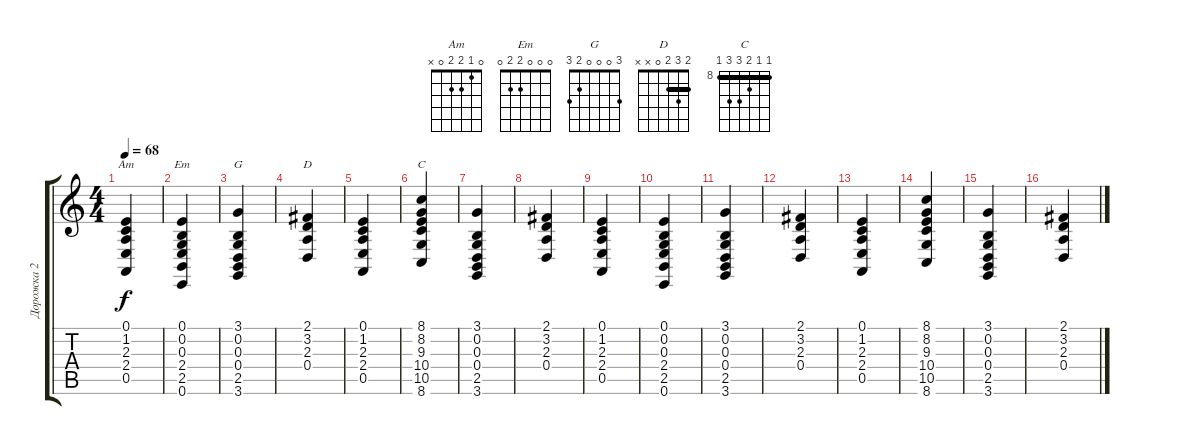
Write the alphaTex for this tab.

\track ("Дорожка 2" "Дорожка 2") {instrument rockorgan}
\staff {score tabs}
\tuning (E4 B3 G3 D3 A2 E2) {hide}
\chord ("Am" 0 1 2 2 0 x)
\chord ("Em" 0 0 0 2 2 0)
\chord ("G" 3 0 0 0 2 3)
\chord ("D" 2 3 2 0 x x) {barre 2}
\chord ("C" 8 8 9 10 10 8) {firstfret 8 barre 8}
\ts (4 4)
\tempo 68
\clef g2
\ks c
(0.1 1.2 2.3 2.4 0.5).4{ch "Am" dy f} |
(0.1 0.2 0.3 2.4 2.5 0.6).4{ch "Em"} |
(3.1 0.2 0.3 0.4 2.5 3.6).4{ch "G"} |
(2.1 3.2 2.3 0.4).4{ch "D"} |
(0.1 1.2 2.3 2.4 0.5).4 |
(8.1 8.2 9.3 10.4 10.5 8.6).4{ch "C"} |
(3.1 0.2 0.3 0.4 2.5 3.6).4 |
(2.1 3.2 2.3 0.4).4 |
(0.1 1.2 2.3 2.4 0.5).4 |
(0.1 0.2 0.3 2.4 2.5 0.6).4 |
(3.1 0.2 0.3 0.4 2.5 3.6).4 |
(2.1 3.2 2.3 0.4).4 |
(0.1 1.2 2.3 2.4 0.5).4 |
(8.1 8.2 9.3 10.4 10.5 8.6).4 |
(3.1 0.2 0.3 0.4 2.5 3.6).4 |
(2.1 3.2 2.3 0.4).4
